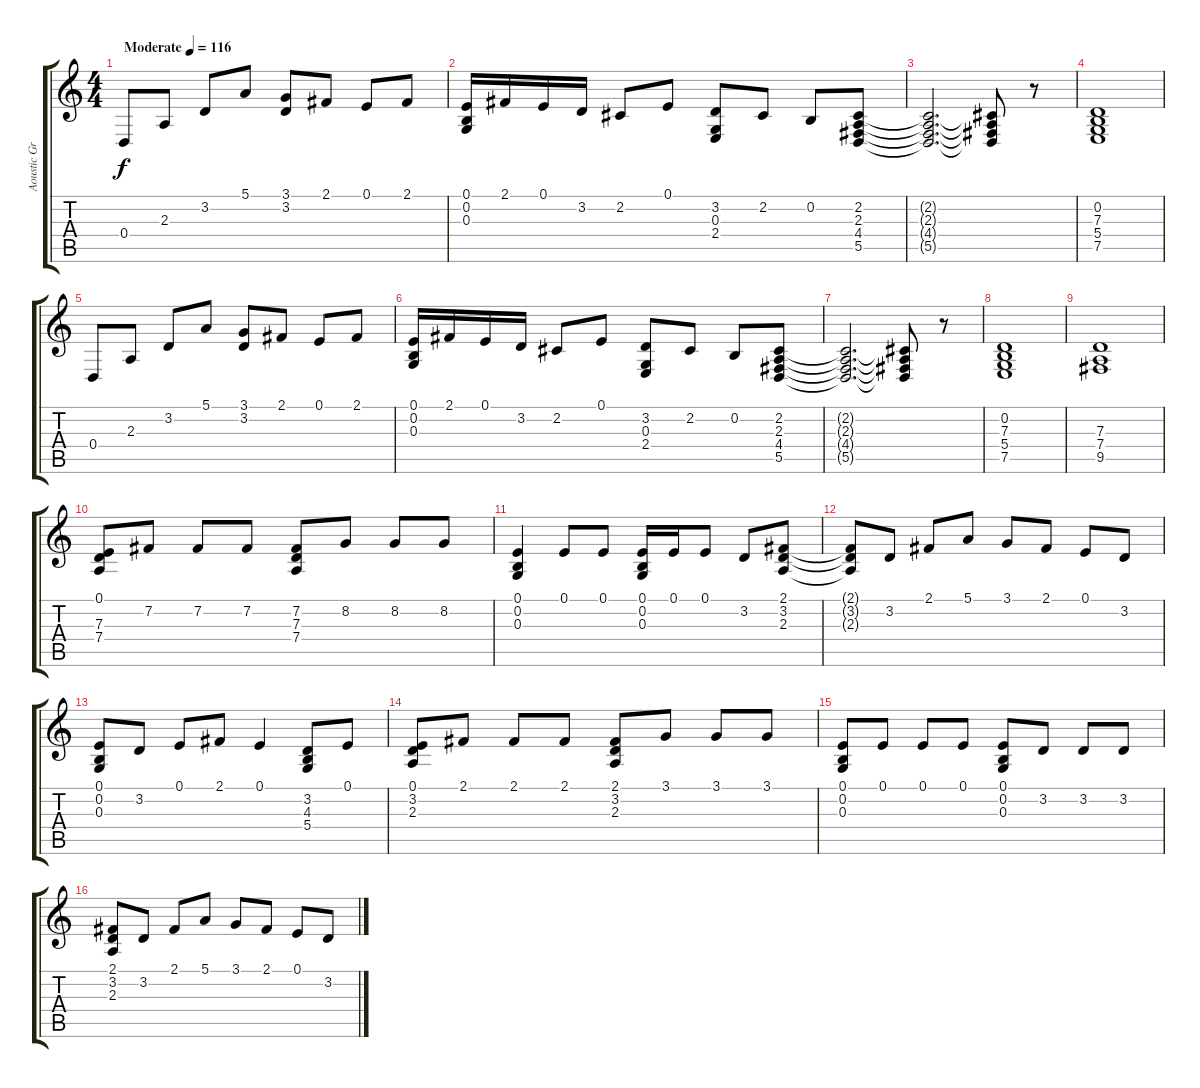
\track ("Aoustic Grand Piano" "Aoustic Gr") {solo instrument agogo}
\staff {score tabs}
\tuning (E4 B3 G3 D3 A2 E2) {hide}
\ts (4 4)
\tempo (116 "Moderate")
\clef g2
\ks c
0.4.8{dy f instrument agogo} 2.3.8 3.2.8 5.1.8 (3.1 3.2).8 2.1.8 0.1.8 2.1.8 |
(0.1 0.2 0.3).16 2.1.16 0.1.16 3.2.16 2.2.8 0.1.8 (3.2 0.3 2.4).8 2.2.8 0.2.8 (2.2 2.3 4.4 5.5).8 |
(2.2{t} 2.3{t} 4.4{t} 5.5{t}).2{d} (2.2{t} 2.3{t} 4.4{t} 5.5{t}).8 r.8 |
(0.2 7.3 5.4 7.5).1 |
0.4.8 2.3.8 3.2.8 5.1.8 (3.1 3.2).8 2.1.8 0.1.8 2.1.8 |
(0.1 0.2 0.3).16 2.1.16 0.1.16 3.2.16 2.2.8 0.1.8 (3.2 0.3 2.4).8 2.2.8 0.2.8 (2.2 2.3 4.4 5.5).8 |
(2.2{t} 2.3{t} 4.4{t} 5.5{t}).2{d} (2.2{t} 2.3{t} 4.4{t} 5.5{t}).8 r.8 |
(0.2 7.3 5.4 7.5).1 |
(7.3 7.4 9.5).1 |
(0.1 7.3 7.4).8 7.2.8 7.2.8 7.2.8 (7.2 7.3 7.4).8 8.2.8 8.2.8 8.2.8 |
(0.1 0.2 0.3).4 0.1.8 0.1.8 (0.1 0.2 0.3).16 0.1.16 0.1.8 3.2.8 (2.1 3.2 2.3).8 |
(2.1{t} 3.2{t} 2.3{t}).8 3.2.8 2.1.8 5.1.8 3.1.8 2.1.8 0.1.8 3.2.8 |
(0.1 0.2 0.3).8 3.2.8 0.1.8 2.1.8 0.1.4 (3.2 4.3 5.4).8 0.1.8 |
(0.1 3.2 2.3).8 2.1.8 2.1.8 2.1.8 (2.1 3.2 2.3).8 3.1.8 3.1.8 3.1.8 |
(0.1 0.2 0.3).8 0.1.8 0.1.8 0.1.8 (0.1 0.2 0.3).8 3.2.8 3.2.8 3.2.8 |
(2.1 3.2 2.3).8 3.2.8 2.1.8 5.1.8 3.1.8 2.1.8 0.1.8 3.2.8
